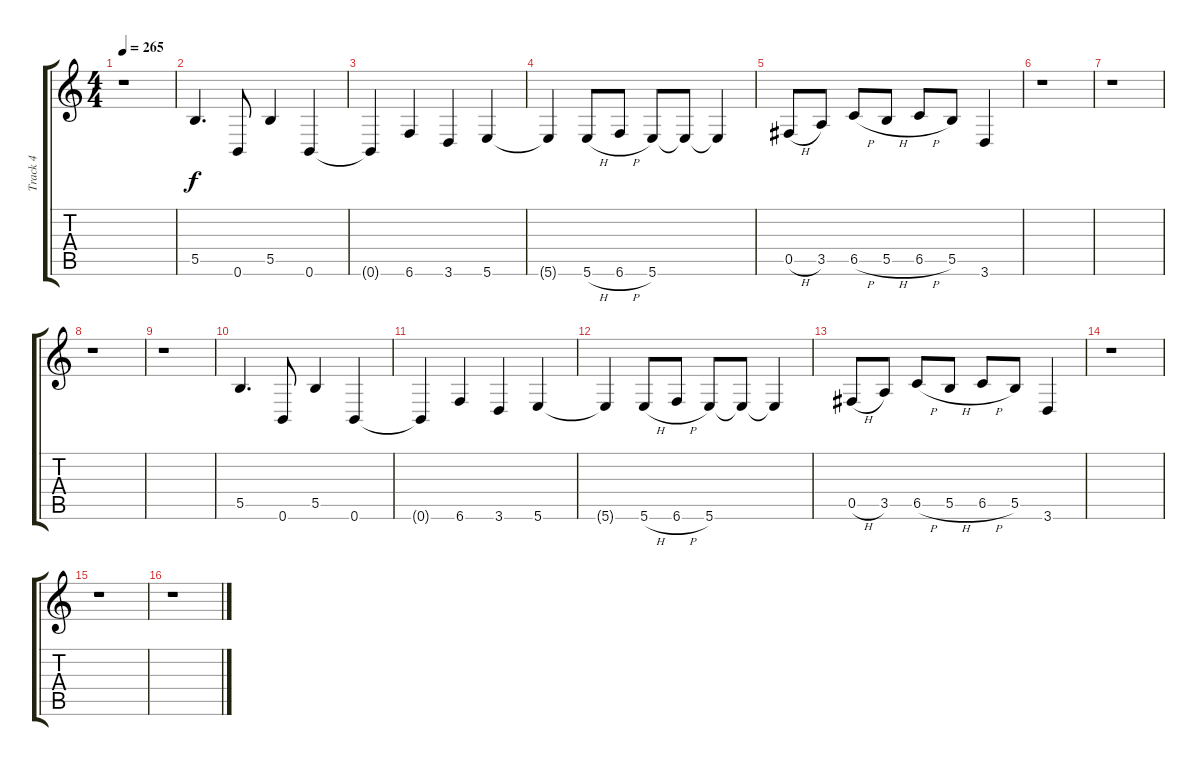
\track ("Track 4" "Track 4") {instrument distortionguitar}
\staff {score tabs}
\tuning (Db4 Ab3 E3 B2 Gb2 B1) {hide}
\ts (4 4)
\tempo 265
\clef g2
\ks c
r.1{dy f} |
5.5.4{d} 0.6.8 5.5.4 0.6.4 |
0.6{t}.4 6.6.4 3.6.4 5.6.4 |
5.6{t}.4 5.6{h}.8 6.6{h}.8 5.6.8 5.6{t}.8 5.6{t}.4 |
0.5{h}.8 3.5.8 6.5{h}.8 5.5{h}.8 6.5{h}.8 5.5.8 3.6.4 |
r.1 |
r.1 |
r.1 |
r.1 |
5.5.4{d} 0.6.8 5.5.4 0.6.4 |
0.6{t}.4 6.6.4 3.6.4 5.6.4 |
5.6{t}.4 5.6{h}.8 6.6{h}.8 5.6.8 5.6{t}.8 5.6{t}.4 |
0.5{h}.8 3.5.8 6.5{h}.8 5.5{h}.8 6.5{h}.8 5.5.8 3.6.4 |
r.1 |
r.1 |
r.1
